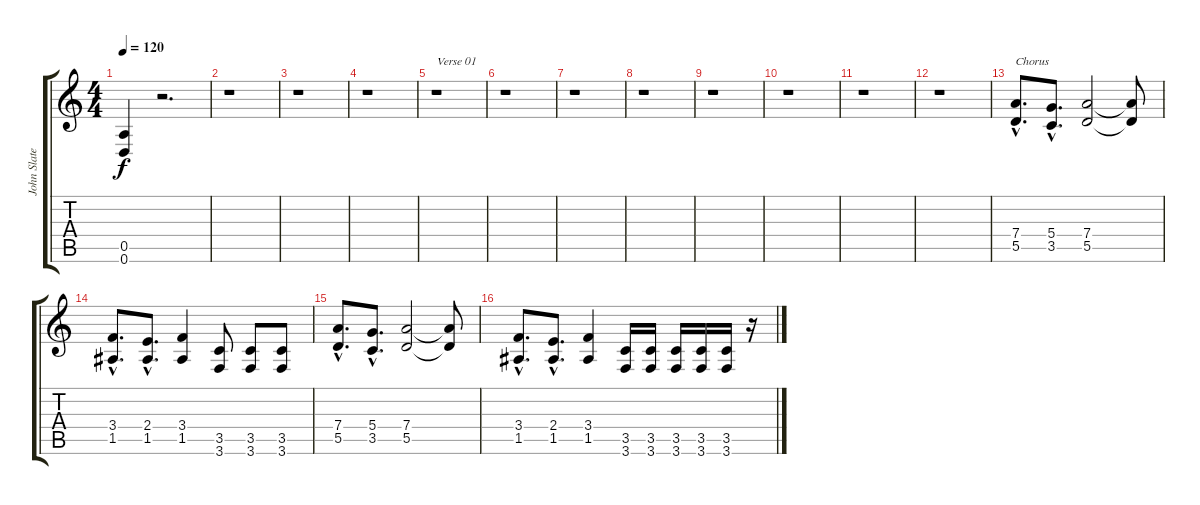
\track ("John Slater" "John Slate") {instrument distortionguitar}
\staff {score tabs}
\tuning (E4 B3 G3 D3 A2 D2) {hide}
\ts (4 4)
\tempo 120
\clef g2
\ks c
(0.5 0.6).4{dy f} r.2{d} |
r.1 |
r.1 |
r.1 |
r.1{txt "Verse 01"} |
r.1 |
r.1 |
r.1 |
r.1 |
r.1 |
r.1 |
r.1 |
(7.4{hac} 5.5{hac}).8{d txt "Chorus"} (5.4{hac} 3.5{hac}).8{d} (7.4 5.5).2 (7.4{t} 5.5{t}).8 |
(3.4{hac} 1.5{hac}).8{d} (2.4{hac} 1.5{hac}).8{d} (3.4 1.5).4 (3.5 3.6).8 (3.5 3.6).8 (3.5 3.6).8 |
(7.4{hac} 5.5{hac}).8{d} (5.4{hac} 3.5{hac}).8{d} (7.4 5.5).2 (7.4{t} 5.5{t}).8 |
(3.4{hac} 1.5{hac}).8{d} (2.4{hac} 1.5{hac}).8{d} (3.4 1.5).4 (3.5 3.6).16 (3.5 3.6).16 (3.5 3.6).16 (3.5 3.6).16 (3.5 3.6).16 r.16
